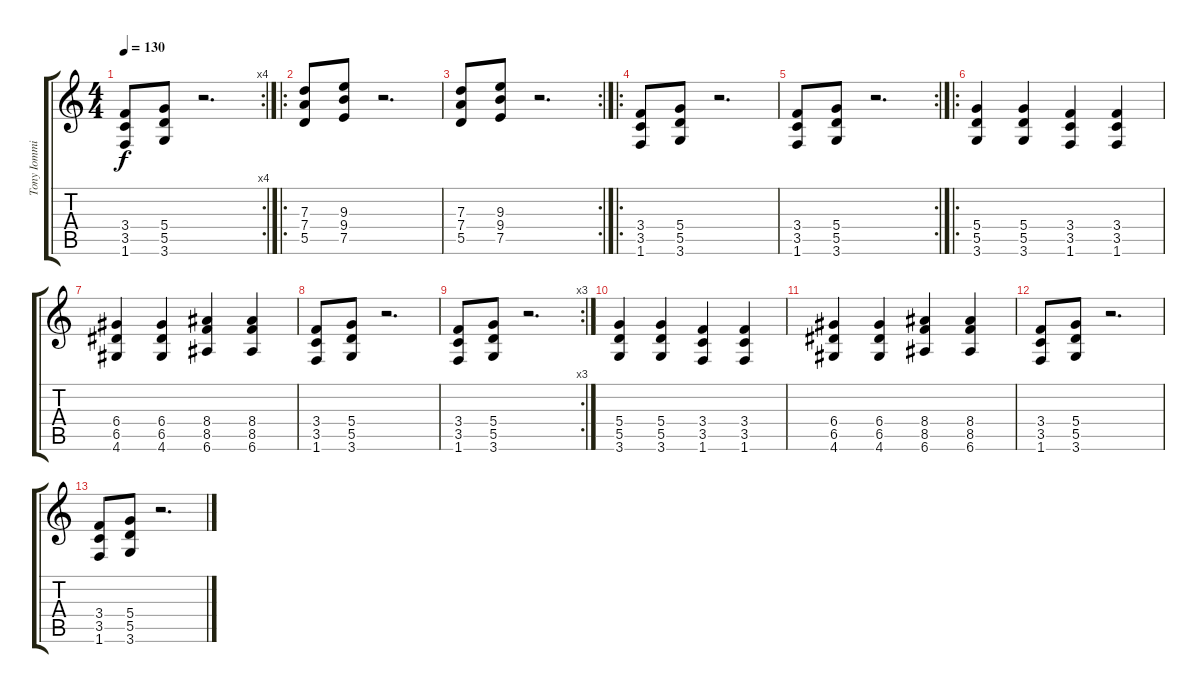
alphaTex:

\track ("Tony Iommi" "Tony Iommi") {instrument distortionguitar}
\staff {score tabs}
\tuning (E4 B3 G3 D3 A2 E2) {hide}
\rc 4
\ts (4 4)
\tempo 130
\clef g2
\ks c
(3.4 3.5 1.6).8{dy f} (5.4 5.5 3.6).8 r.2{d} |
\ro
(7.3 7.4 5.5).8 (9.3 9.4 7.5).8 r.2{d} |
\rc 2
(7.3 7.4 5.5).8 (9.3 9.4 7.5).8 r.2{d} |
\ro
(3.4 3.5 1.6).8 (5.4 5.5 3.6).8 r.2{d} |
\rc 2
(3.4 3.5 1.6).8 (5.4 5.5 3.6).8 r.2{d} |
\ro
(5.4 5.5 3.6).4 (5.4 5.5 3.6).4 (3.4 3.5 1.6).4 (3.4 3.5 1.6).4 |
(6.4 6.5 4.6).4 (6.4 6.5 4.6).4 (8.4 8.5 6.6).4 (8.4 8.5 6.6).4 |
(3.4 3.5 1.6).8 (5.4 5.5 3.6).8 r.2{d} |
\rc 3
(3.4 3.5 1.6).8 (5.4 5.5 3.6).8 r.2{d} |
(5.4 5.5 3.6).4{volume 0} (5.4 5.5 3.6).4 (3.4 3.5 1.6).4 (3.4 3.5 1.6).4 |
(6.4 6.5 4.6).4 (6.4 6.5 4.6).4 (8.4 8.5 6.6).4 (8.4 8.5 6.6).4 |
(3.4 3.5 1.6).8 (5.4 5.5 3.6).8 r.2{d} |
(3.4 3.5 1.6).8 (5.4 5.5 3.6).8 r.2{d}
